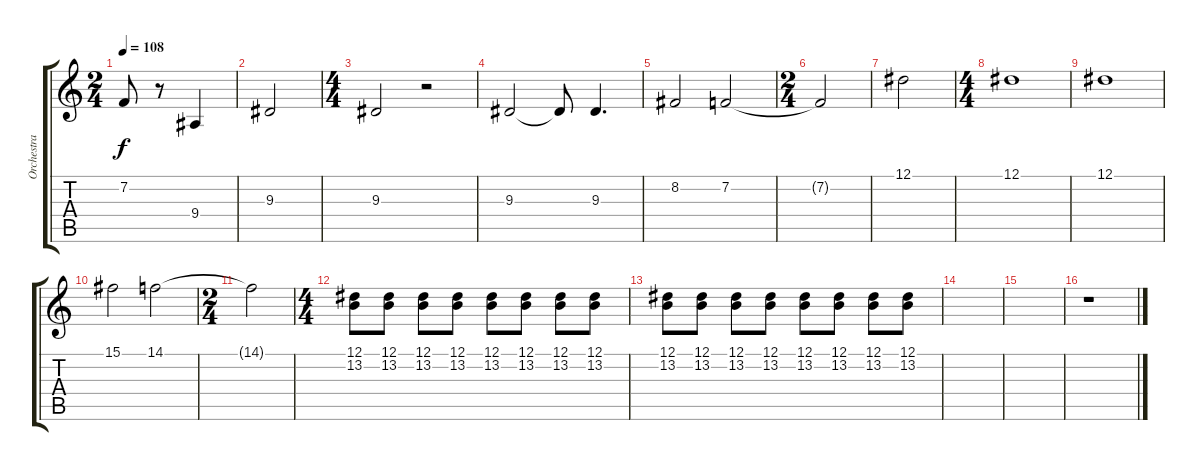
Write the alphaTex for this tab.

\track ("Orchestra 1" "Orchestra ") {instrument stringensemble1}
\staff {score tabs}
\tuning (Eb4 Bb3 Gb3 Db3 Ab2 Eb2) {hide}
\ts (2 4)
\tempo 108
\clef g2
\ks c
7.2.8{dy f} r.8 9.4.4 |
9.3.2 |
\ts (4 4)
9.3.2 r.2 |
9.3.2 9.3{t}.8 9.3.4{d} |
8.2.2 7.2.2 |
\ts (2 4)
7.2{t}.2 |
12.1.2 |
\ts (4 4)
12.1.1 |
12.1.1 |
15.1.2 14.1.2 |
\ts (2 4)
14.1{t}.2 |
\ts (4 4)
(12.1 13.2).8 (12.1 13.2).8 (12.1 13.2).8 (12.1 13.2).8 (12.1 13.2).8 (12.1 13.2).8 (12.1 13.2).8 (12.1 13.2).8 |
(12.1 13.2).8 (12.1 13.2).8 (12.1 13.2).8 (12.1 13.2).8 (12.1 13.2).8 (12.1 13.2).8 (12.1 13.2).8 (12.1 13.2).8 |
|
|
r.1
